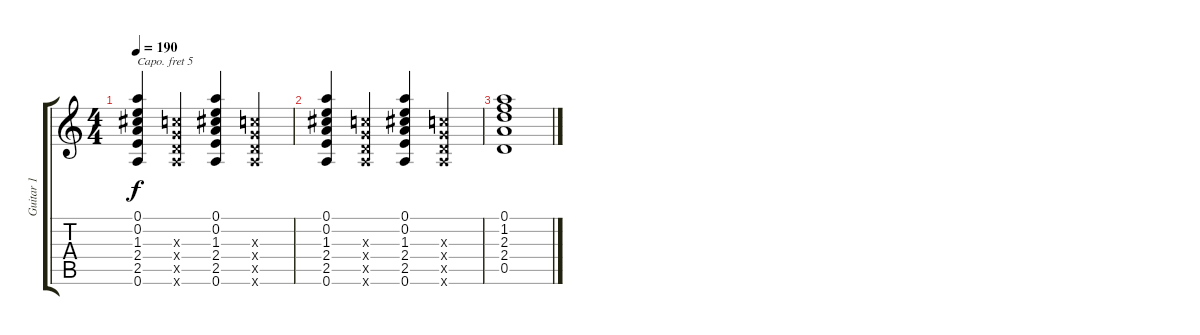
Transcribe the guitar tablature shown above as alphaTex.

\track ("Guitar 1" "Guitar 1") {instrument acousticguitarsteel}
\staff {score tabs}
\capo 5
\tuning (E4 B3 G3 D3 A2 E2) {hide}
\ts (4 4)
\tempo 190
\clef g2
\ks c
(0.1 0.2 1.3 2.4 2.5 0.6).4{dy f} (0.3{x} 0.4{x} 0.5{x} 0.6{x}).4 (0.1 0.2 1.3 2.4 2.5 0.6).4 (0.3{x} 0.4{x} 0.5{x} 0.6{x}).4 |
(0.1 0.2 1.3 2.4 2.5 0.6).4 (0.3{x} 0.4{x} 0.5{x} 0.6{x}).4 (0.1 0.2 1.3 2.4 2.5 0.6).4 (0.3{x} 0.4{x} 0.5{x} 0.6{x}).4 |
(0.1 1.2 2.3 2.4 0.5).1
